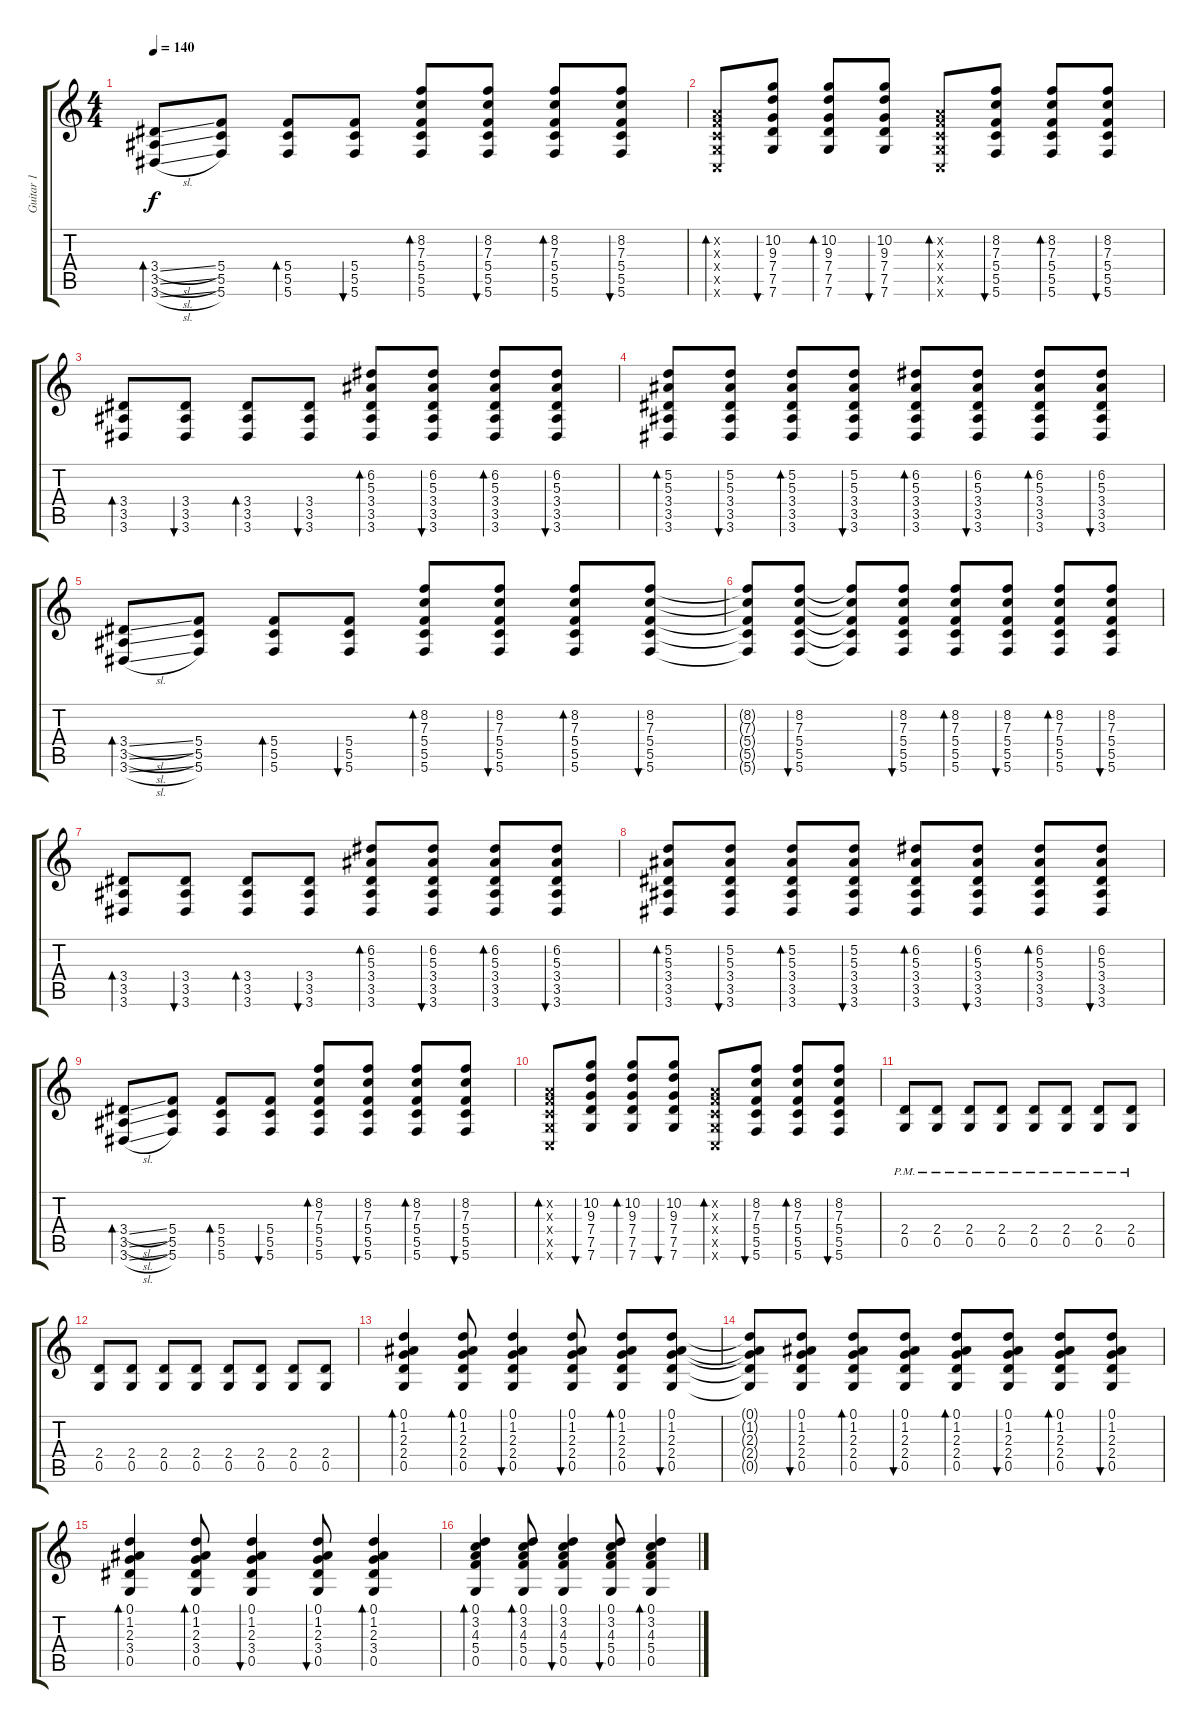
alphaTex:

\track ("Guitar 1" "Guitar 1") {instrument acousticguitarsteel}
\staff {score tabs}
\tuning (D4 A3 F3 C3 G2 C2) {hide}
\ts (4 4)
\tempo 140
\clef g2
\ks c
(3.4{sl} 3.5{sl} 3.6{sl}).8{bd 60 dy f} (5.4 5.5 5.6).8 (5.4 5.5 5.6).8{bd 60} (5.4 5.5 5.6).8{bu 60} (8.2 7.3 5.4 5.5 5.6).8{bd 60} (8.2 7.3 5.4 5.5 5.6).8{bu 60} (8.2 7.3 5.4 5.5 5.6).8{bd 60} (8.2 7.3 5.4 5.5 5.6).8{bu 60} |
(0.2{x} 0.3{x} 0.4{x} 0.5{x} 0.6{x}).8{bd 60} (10.2 9.3 7.4 7.5 7.6).8{bu 60} (10.2 9.3 7.4 7.5 7.6).8{bd 60} (10.2 9.3 7.4 7.5 7.6).8{bu 60} (0.2{x} 0.3{x} 0.4{x} 0.5{x} 0.6{x}).8{bd 60} (8.2 7.3 5.4 5.5 5.6).8{bu 60} (8.2 7.3 5.4 5.5 5.6).8{bd 60} (8.2 7.3 5.4 5.5 5.6).8{bu 60} |
(3.4 3.5 3.6).8{bd 60} (3.4 3.5 3.6).8{bu 60} (3.4 3.5 3.6).8{bd 60} (3.4 3.5 3.6).8{bu 60} (6.2 5.3 3.4 3.5 3.6).8{bd 60} (6.2 5.3 3.4 3.5 3.6).8{bu 60} (6.2 5.3 3.4 3.5 3.6).8{bd 60} (6.2 5.3 3.4 3.5 3.6).8{bu 60} |
(5.2 5.3 3.4 3.5 3.6).8{bd 60} (5.2 5.3 3.4 3.5 3.6).8{bu 60} (5.2 5.3 3.4 3.5 3.6).8{bd 60} (5.2 5.3 3.4 3.5 3.6).8{bu 60} (6.2 5.3 3.4 3.5 3.6).8{bd 60} (6.2 5.3 3.4 3.5 3.6).8{bu 60} (6.2 5.3 3.4 3.5 3.6).8{bd 60} (6.2 5.3 3.4 3.5 3.6).8{bu 60} |
(3.4{sl} 3.5{sl} 3.6{sl}).8{bd 60} (5.4 5.5 5.6).8 (5.4 5.5 5.6).8{bd 60} (5.4 5.5 5.6).8{bu 60} (8.2 7.3 5.4 5.5 5.6).8{bd 60} (8.2 7.3 5.4 5.5 5.6).8{bu 60} (8.2 7.3 5.4 5.5 5.6).8{bd 60} (8.2 7.3 5.4 5.5 5.6).8{bu 60} |
(8.2{t} 7.3{t} 5.4{t} 5.5{t} 5.6{t}).8 (8.2 7.3 5.4 5.5 5.6).8{bu 60} (8.2{t} 7.3{t} 5.4{t} 5.5{t} 5.6{t}).8 (8.2 7.3 5.4 5.5 5.6).8{bu 60} (8.2 7.3 5.4 5.5 5.6).8{bd 60} (8.2 7.3 5.4 5.5 5.6).8{bu 60} (8.2 7.3 5.4 5.5 5.6).8{bd 60} (8.2 7.3 5.4 5.5 5.6).8{bu 60} |
(3.4 3.5 3.6).8{bd 60} (3.4 3.5 3.6).8{bu 60} (3.4 3.5 3.6).8{bd 60} (3.4 3.5 3.6).8{bu 60} (6.2 5.3 3.4 3.5 3.6).8{bd 60} (6.2 5.3 3.4 3.5 3.6).8{bu 60} (6.2 5.3 3.4 3.5 3.6).8{bd 60} (6.2 5.3 3.4 3.5 3.6).8{bu 60} |
(5.2 5.3 3.4 3.5 3.6).8{bd 60} (5.2 5.3 3.4 3.5 3.6).8{bu 60} (5.2 5.3 3.4 3.5 3.6).8{bd 60} (5.2 5.3 3.4 3.5 3.6).8{bu 60} (6.2 5.3 3.4 3.5 3.6).8{bd 60} (6.2 5.3 3.4 3.5 3.6).8{bu 60} (6.2 5.3 3.4 3.5 3.6).8{bd 60} (6.2 5.3 3.4 3.5 3.6).8{bu 60} |
(3.4{sl} 3.5{sl} 3.6{sl}).8{bd 60} (5.4 5.5 5.6).8 (5.4 5.5 5.6).8{bd 60} (5.4 5.5 5.6).8{bu 60} (8.2 7.3 5.4 5.5 5.6).8{bd 60} (8.2 7.3 5.4 5.5 5.6).8{bu 60} (8.2 7.3 5.4 5.5 5.6).8{bd 60} (8.2 7.3 5.4 5.5 5.6).8{bu 60} |
(0.2{x} 0.3{x} 0.4{x} 0.5{x} 0.6{x}).8{bd 60} (10.2 9.3 7.4 7.5 7.6).8{bu 60} (10.2 9.3 7.4 7.5 7.6).8{bd 60} (10.2 9.3 7.4 7.5 7.6).8{bu 60} (0.2{x} 0.3{x} 0.4{x} 0.5{x} 0.6{x}).8{bd 60} (8.2 7.3 5.4 5.5 5.6).8{bu 60} (8.2 7.3 5.4 5.5 5.6).8{bd 60} (8.2 7.3 5.4 5.5 5.6).8{bu 60} |
(2.4{pm} 0.5{pm}).8 (2.4{pm} 0.5{pm}).8 (2.4{pm} 0.5{pm}).8 (2.4{pm} 0.5{pm}).8 (2.4{pm} 0.5{pm}).8 (2.4{pm} 0.5{pm}).8 (2.4{pm} 0.5{pm}).8 (2.4{pm} 0.5{pm}).8 |
(2.4 0.5).8 (2.4 0.5).8 (2.4 0.5).8 (2.4 0.5).8 (2.4 0.5).8 (2.4 0.5).8 (2.4 0.5).8 (2.4 0.5).8 |
(0.1 1.2 2.3 2.4 0.5).4{bd 60} (0.1 1.2 2.3 2.4 0.5).8{bd 60} (0.1 1.2 2.3 2.4 0.5).4{bu 60} (0.1 1.2 2.3 2.4 0.5).8{bu 60} (0.1 1.2 2.3 2.4 0.5).8{bd 60} (0.1 1.2 2.3 2.4 0.5).8{bu 60} |
(0.1{t} 1.2{t} 2.3{t} 2.4{t} 0.5{t}).8 (0.1 1.2 2.3 2.4 0.5).8{bu 60} (0.1 1.2 2.3 2.4 0.5).8{bd 60} (0.1 1.2 2.3 2.4 0.5).8{bu 60} (0.1 1.2 2.3 2.4 0.5).8{bd 60} (0.1 1.2 2.3 2.4 0.5).8{bu 60} (0.1 1.2 2.3 2.4 0.5).8{bd 60} (0.1 1.2 2.3 2.4 0.5).8{bu 60} |
(0.1 1.2 2.3 3.4 0.5).4{bd 60} (0.1 1.2 2.3 3.4 0.5).8{bd 60} (0.1 1.2 2.3 3.4 0.5).4{bu 60} (0.1 1.2 2.3 3.4 0.5).8{bu 60} (0.1 1.2 2.3 3.4 0.5).4{bd 60} |
(0.1 3.2 4.3 5.4 0.5).4{bd 60} (0.1 3.2 4.3 5.4 0.5).8{bd 60} (0.1 3.2 4.3 5.4 0.5).4{bu 60} (0.1 3.2 4.3 5.4 0.5).8{bu 60} (0.1 3.2 4.3 5.4 0.5).4{bd 60}
